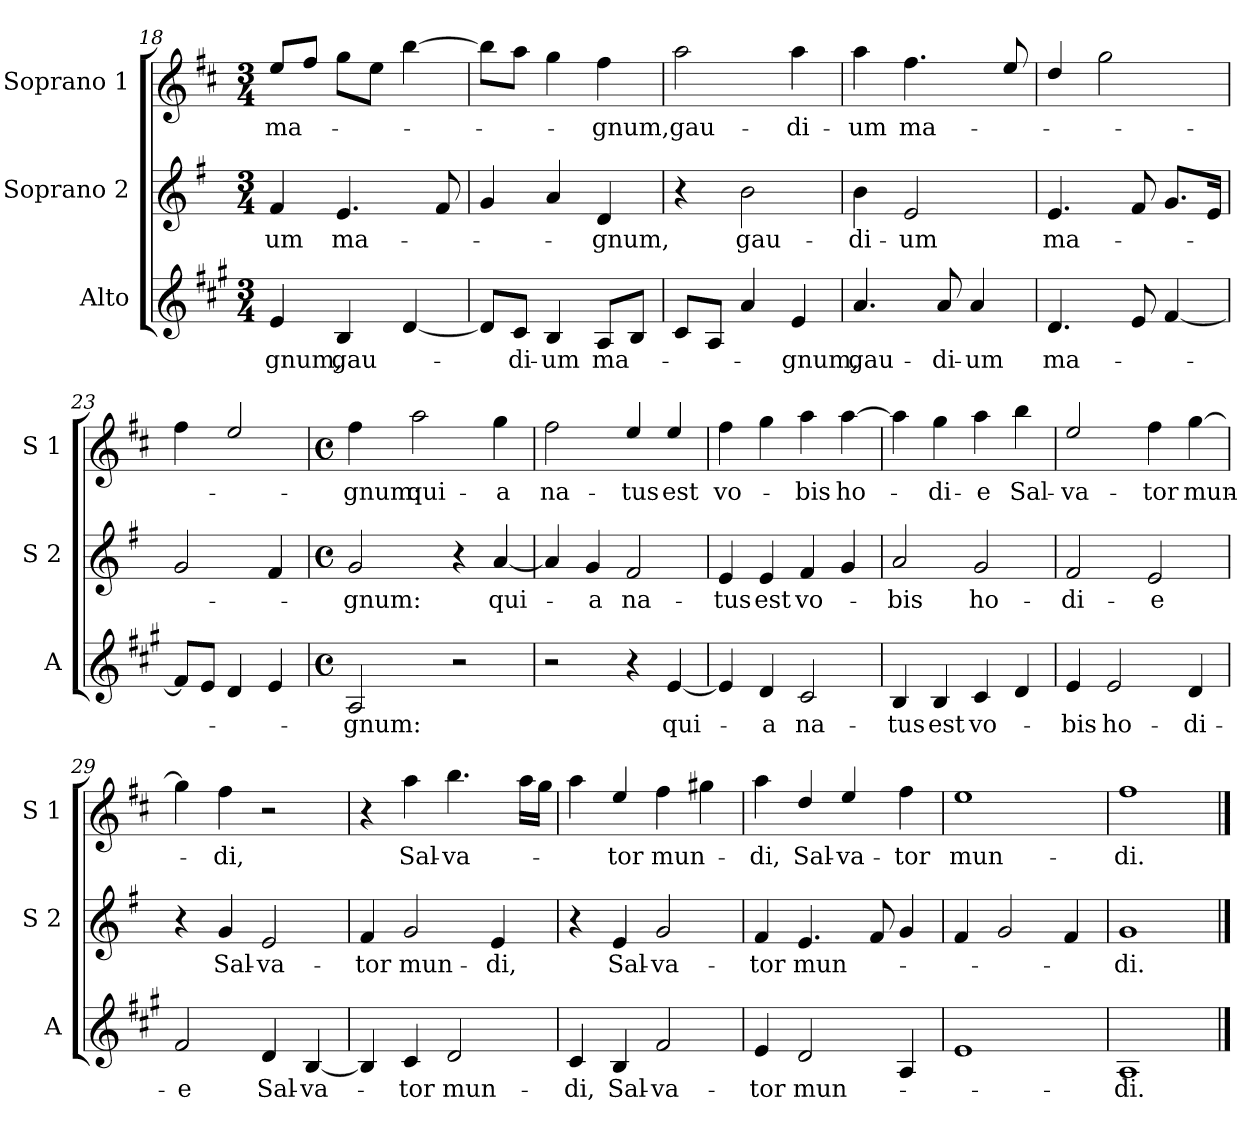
**kern	**text	**kern	**text	**kern	**text
*part3	*part3	*part2	*part2	*part1	*part1
*staff3	*staff3	*staff2	*staff2	*staff1	*staff1
*I"Alto	*	*I"Soprano 2	*	*I"Soprano 1	*
*I'A	*	*I'S 2	*	*I'S 1	*
!!LO:PB:g=z
*clefG2	*	*clefG2	*	*clefG2	*
*ITrd1c2	*	*	*	*ITrd4c7	*
*k[f#]	*	*k[f#]	*	*k[f#]	*
*G:	*	*G:	*	*G:	*
*M3/4	*	*M3/4	*	*M3/4	*
=18	=18	=18	=18	=18	=18
4d/	-gnum,	4f#/	-um	8a/L	ma-
.	.	.	.	8b/J	.
4A/	gau-	4.e/	ma-	8cc\L	.
.	.	.	.	8a\J	.
[4c/	.	.	.	[4ee\	.
.	.	8f#/	.	.	.
=19	=19	=19	=19	=19	=19
8c/L]	.	4g/	.	8ee\L]	.
8B/J	-di-	.	.	8dd\J	.
4A/	-um	4a/	.	4cc\	.
8G/L	ma-	4d/	-gnum,	4b\	-gnum,
8A/J	.	.	.	.	.
=20	=20	=20	=20	=20	=20
8B/L	.	4r	.	2dd\	gau-
8G/J	.	.	.	.	.
4g/	.	2b\	gau-	.	.
4d/	-gnum,	.	.	4dd\	-di-
=21	=21	=21	=21	=21	=21
4.g/	gau-	4b\	-di-	4dd\	-um
.	.	2e/	-um	4.b\	ma-
8g/	-di-	.	.	.	.
4g/	-um	.	.	.	.
.	.	.	.	8a/	.
=22	=22	=22	=22	=22	=22
4.c/	ma-	4.e/	ma-	4g/	.
.	.	.	.	2cc\	.
8d/	.	8f#/	.	.	.
[4e/	.	8.g/L	.	.	.
.	.	16e/Jk	.	.	.
=23	=23	=23	=23	=23	=23
8e/L]	.	2g/	.	4b\	.
8d/J	.	.	.	.	.
4c/	.	.	.	2a/	.
4d/	.	4f#/	.	.	.
!!LO:LB:g=z
=24	=24	=24	=24	=24	=24
*M4/4	*	*M4/4	*	*M4/4	*
*met(c)	*	*met(c)	*	*met(c)	*
2G/	-gnum:	2g/	-gnum:	4b\	-gnum:
.	.	.	.	2dd\	qui-
2r	.	4r	.	.	.
.	.	[4a/	qui-	4cc\	-a
=25	=25	=25	=25	=25	=25
2r	.	4a/]	.	2b\	na-
.	.	4g/	-a	.	.
4r	.	2f#/	na-	4a/	-tus
[4d/	qui-	.	.	4a/	est
=26	=26	=26	=26	=26	=26
4d/]	.	4e/	-tus	4b\	vo-
4c/	-a	4e/	est	4cc\	.
2B/	na-	4f#/	vo-	4dd\	-bis
.	.	4g/	.	[4dd\	ho-
=27	=27	=27	=27	=27	=27
4A/	-tus	2a/	-bis	4dd\]	.
4A/	est	.	.	4cc\	-di-
4B/	vo-	2g/	ho-	4dd\	-e
4c/	.	.	.	4ee\	Sal-
=28	=28	=28	=28	=28	=28
4d/	-bis	2f#/	-di-	2a/	-va-
2d/	ho-	.	.	.	.
.	.	2e/	-e	4b\	-tor
4c/	-di-	.	.	[4cc\	mun-
!!LO:LB:g=z
=29	=29	=29	=29	=29	=29
2e/	-e	4r	.	4cc\]	.
.	.	4g/	Sal-	4b\	-di,
4c/	Sal-	2e/	-va-	2r	.
[4A/	-va-	.	.	.	.
=30	=30	=30	=30	=30	=30
4A/]	.	4f#/	-tor	4r	.
4B/	-tor	2g/	mun-	4dd\	Sal-
2c/	mun-	.	.	4.ee\	-va-
.	.	4e/	-di,	.	.
.	.	.	.	16dd\LL	.
.	.	.	.	16cc\JJ	.
=31	=31	=31	=31	=31	=31
4B/	-di,	4r	.	4dd\	.
4A/	Sal-	4e/	Sal-	4a/	-tor
2e/	-va-	2g/	-va-	4b\	mun-
.	.	.	.	4cc#X\	.
=32	=32	=32	=32	=32	=32
4d/	-tor	4f#/	-tor	4dd\	-di,
2c/	mun-	4.e/	mun-	4g/	Sal-
.	.	.	.	4a/	-va-
.	.	8f#/	.	.	.
4G/	.	4g/	.	4b\	-tor
=33	=33	=33	=33	=33	=33
1d	.	4f#/	.	1a	mun-
.	.	2g/	.	.	.
.	.	4f#/	.	.	.
=34	=34	=34	=34	=34	=34
1G	-di.	1g	-di.	1b	-di.
==	==	==	==	==	==
*-	*-	*-	*-	*-	*-
